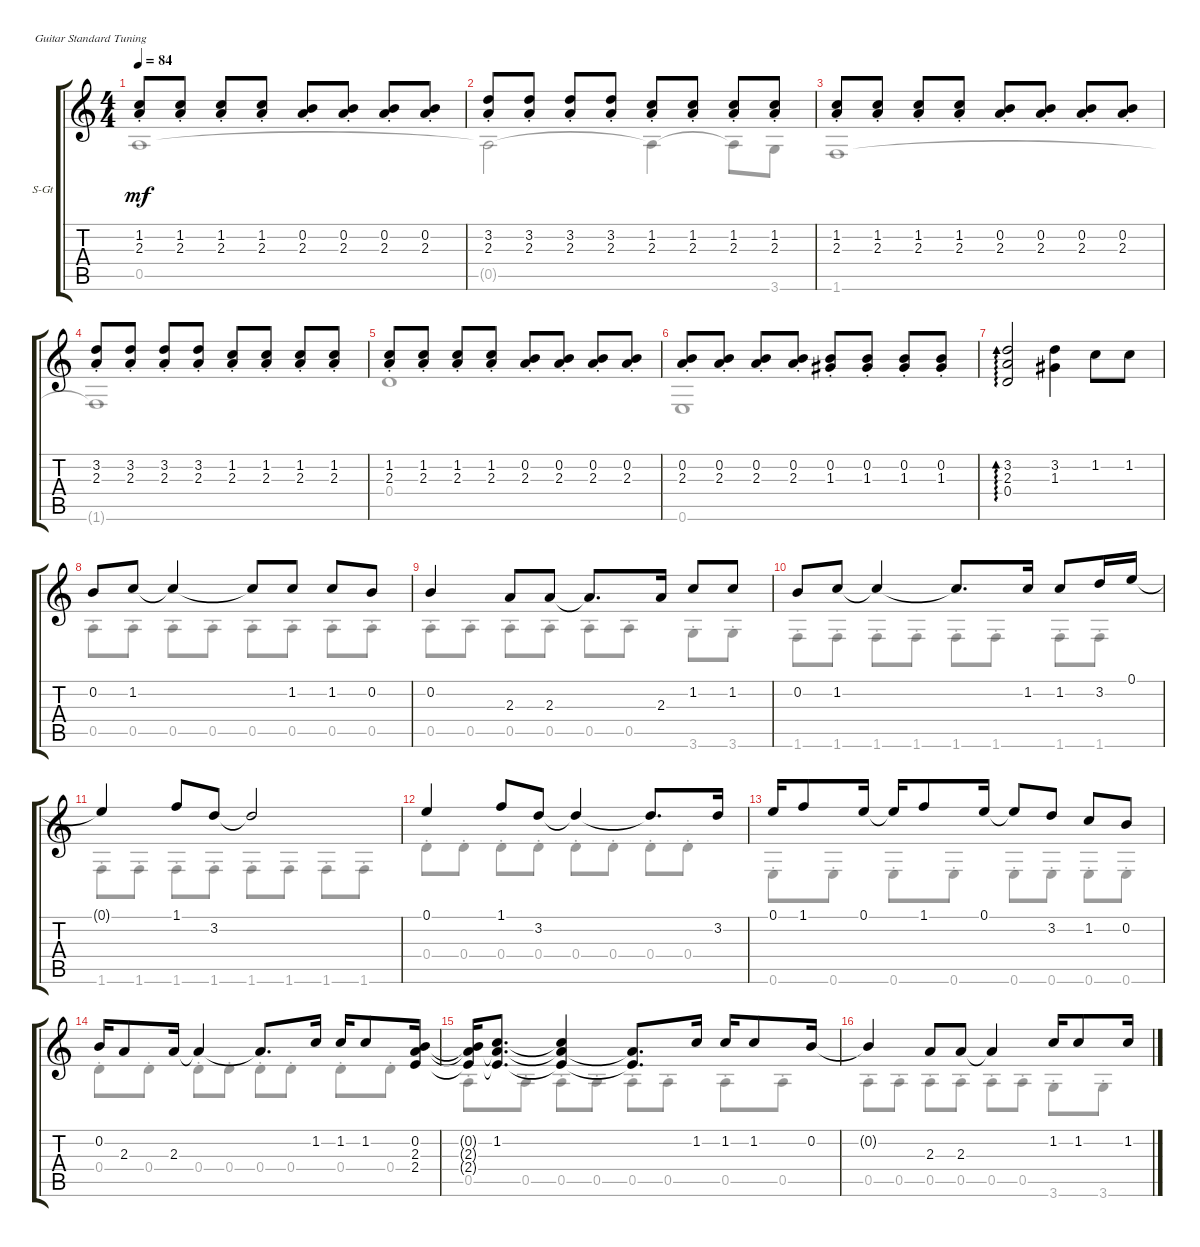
\defaultSystemsLayout 4
\bracketExtendMode groupsimilarinstruments
\firstSystemTrackNameOrientation horizontal
\otherSystemsTrackNameOrientation horizontal
\chordDiagramsInScore
\track ("Steel Guitar" "S-Gt") {instrument acousticguitarsteel}
\staff {score tabs}
\tuning (E4 B3 G3 D3 A2 E2)
\voice
\ts (4 4)
\tempo 84
\clef g2
\ks c
(1.2{st} 2.3{st}).8{dy mf instrument acousticguitarsteel} (1.2{st} 2.3{st}).8 (1.2{st} 2.3{st}).8 (1.2{st} 2.3{st}).8 (0.2{st} 2.3{st}).8 (0.2{st} 2.3{st}).8 (0.2{st} 2.3{st}).8 (0.2{st} 2.3{st}).8 |
(3.2{st} 2.3{st}).8 (3.2{st} 2.3{st}).8 (3.2{st} 2.3{st}).8 (3.2{st} 2.3{st}).8 (1.2{st} 2.3{st}).8 (1.2{st} 2.3{st}).8 (1.2{st} 2.3{st}).8 (1.2{st} 2.3{st}).8 |
(1.2{st} 2.3{st}).8 (1.2{st} 2.3{st}).8 (1.2{st} 2.3{st}).8 (1.2{st} 2.3{st}).8 (0.2{st} 2.3{st}).8 (0.2{st} 2.3{st}).8 (0.2{st} 2.3{st}).8 (0.2{st} 2.3{st}).8 |
(3.2{st} 2.3{st}).8 (3.2{st} 2.3{st}).8 (3.2{st} 2.3{st}).8 (3.2{st} 2.3{st}).8 (1.2{st} 2.3{st}).8 (1.2{st} 2.3{st}).8 (1.2{st} 2.3{st}).8 (1.2{st} 2.3{st}).8 |
\scale
0.367021 (1.2{st} 2.3{st}).8 (1.2{st} 2.3{st}).8 (1.2{st} 2.3{st}).8 (1.2{st} 2.3{st}).8 (0.2{st} 2.3{st}).8 (0.2{st} 2.3{st}).8 (0.2{st} 2.3{st}).8 (0.2{st} 2.3{st}).8 |
\scale
0.425532 (0.2{st} 2.3{st}).8 (0.2{st} 2.3{st}).8 (0.2{st} 2.3{st}).8 (0.2{st} 2.3{st}).8 (0.2{st} 1.3{st}).8 (0.2{st} 1.3{st}).8 (0.2{st} 1.3{st}).8 (0.2{st} 1.3{st}).8 |
\scale
0.207447 (0.4 2.3 3.2).2{ad 0} (3.2 1.3).4 1.2.8 1.2.8 |
0.2.8 1.2.8 1.2{t}.4 1.2{t}.8 1.2.8 1.2.8 0.2.8 |
0.2.4 2.3.8 2.3.8 2.3{t}.8{d} 2.3.16 1.2.8 1.2.8 |
0.2.8 1.2.8 1.2{t}.4 1.2{t}.8{d} 1.2.16 1.2.8 3.2.16 0.1.16 |
0.1{t}.4 1.1.8 3.2.8 3.2{t}.2 |
0.1.4 1.1.8 3.2.8 3.2{t}.4 3.2{t}.8{d} 3.2.16 |
0.1.16 1.1.8 0.1.16 0.1{t}.16 1.1.8 0.1.16 0.1{t}.8 3.2.8 1.2.8 0.2.8 |
0.2.16 2.3.8 2.3.16 2.3{t}.4 2.3{t}.8{d} 1.2.16 1.2.16 1.2.8 (0.2 2.3 2.4).16 |
(0.2{t} 2.3{t} 2.4{t}).16 (1.2 2.3{t} 2.4{t}).8{d} (1.2{t} 2.4{t} 2.3{t}).4 (2.3{t} 2.4{t}).8{d} 1.2.16 1.2.16 1.2.8 0.2.16 |
0.2{t}.4 2.3.8 2.3.8 2.3{t}.4 1.2.16 1.2.8 1.2.16
\voice
\clef g2
\ottava regular
\simile none
\ks c
0.5.1{dy mf} |
0.5{t}.2 0.5{t}.4 0.5{t}.8 3.6.8 |
1.6.1 |
1.6{t}.1 |
\scale
0.367021 0.4.1 |
\scale
0.425532 0.6.1 |
\scale
0.207447 |
0.5{st}.8 0.5{st}.8 0.5{st}.8 0.5{st}.8 0.5{st}.8 0.5{st}.8 0.5{st}.8 0.5{st}.8 |
0.5{st}.8 0.5{st}.8 0.5{st}.8 0.5{st}.8 0.5{st}.8 0.5{st}.8 3.6{st}.8 3.6{st}.8 |
1.6{st}.8 1.6{st}.8 1.6{st}.8 1.6{st}.8 1.6{st}.8 1.6{st}.8 1.6{st}.8 1.6{st}.8 |
1.6{st}.8 1.6{st}.8 1.6{st}.8 1.6{st}.8 1.6{st}.8 1.6{st}.8 1.6{st}.8 1.6{st}.8 |
0.4{st}.8 0.4{st}.8 0.4{st}.8 0.4{st}.8 0.4{st}.8 0.4{st}.8 0.4{st}.8 0.4{st}.8 |
0.6{st}.8 0.6{st}.8 0.6{st}.8 0.6{st}.8 0.6{st}.8 0.6{st}.8 0.6{st}.8 0.6{st}.8 |
0.4{st}.8 0.4{st}.8 0.4{st}.8 0.4{st}.8 0.4{st}.8 0.4{st}.8 0.4{st}.8 0.4{st}.8 |
0.5{st}.8 0.5{st}.8 0.5{st}.8 0.5{st}.8 0.5{st}.8 0.5{st}.8 0.5{st}.8 0.5{st}.8 |
0.5{st}.8 0.5{st}.8 0.5{st}.8 0.5{st}.8 0.5{st}.8 0.5{st}.8 3.6{st}.8 3.6{st}.8
